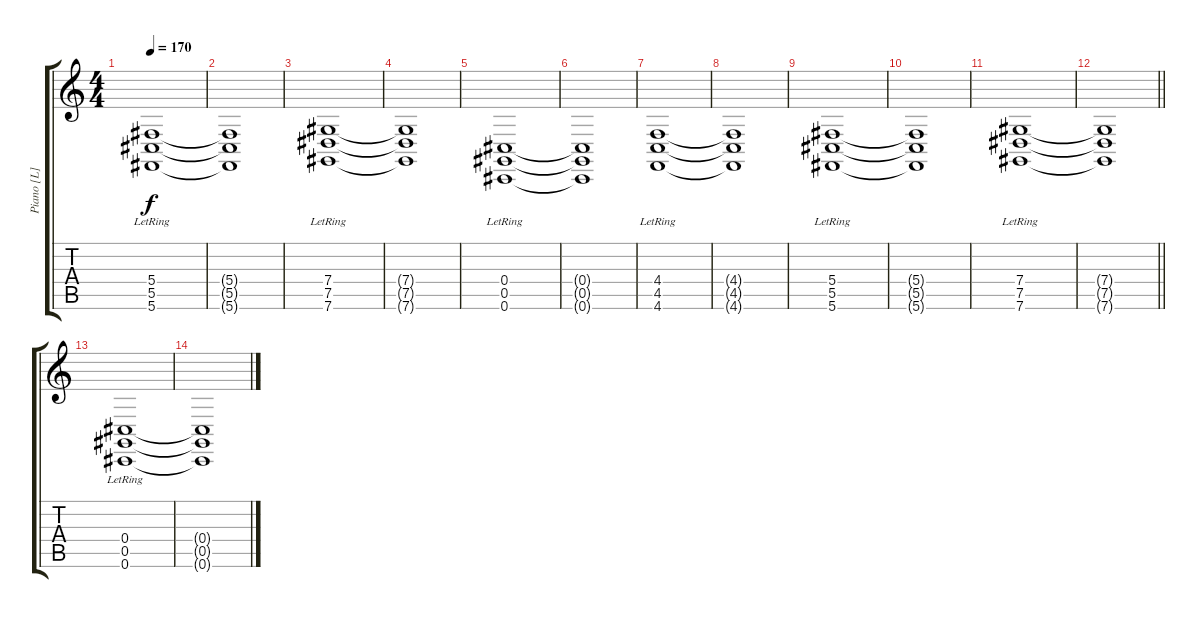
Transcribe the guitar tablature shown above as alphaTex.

\track ("Piano [L]" "Piano [L]") {instrument acousticgrandpiano}
\staff {score tabs}
\tuning (Eb4 Bb3 Gb3 Db3 Ab2 Db2) {hide}
\ts (4 4)
\tempo 170
\clef g2
\ks c
(5.4{lr} 5.5{lr} 5.6{lr}).1{dy f} |
(5.4{t} 5.5{t} 5.6{t}).1 |
(7.4{lr} 7.5{lr} 7.6{lr}).1 |
(7.4{t} 7.5{t} 7.6{t}).1 |
(0.4{lr} 0.5{lr} 0.6{lr}).1 |
(0.4{t} 0.5{t} 0.6{t}).1 |
(4.4{lr} 4.5{lr} 4.6{lr}).1 |
(4.4{t} 4.5{t} 4.6{t}).1 |
(5.4{lr} 5.5{lr} 5.6{lr}).1 |
(5.4{t} 5.5{t} 5.6{t}).1 |
(7.4{lr} 7.5{lr} 7.6{lr}).1 |
\barLineRight lightlight
(7.4{t} 7.5{t} 7.6{t}).1 |
(0.4{lr} 0.5{lr} 0.6{lr}).1 |
(0.4{t} 0.5{t} 0.6{t}).1
